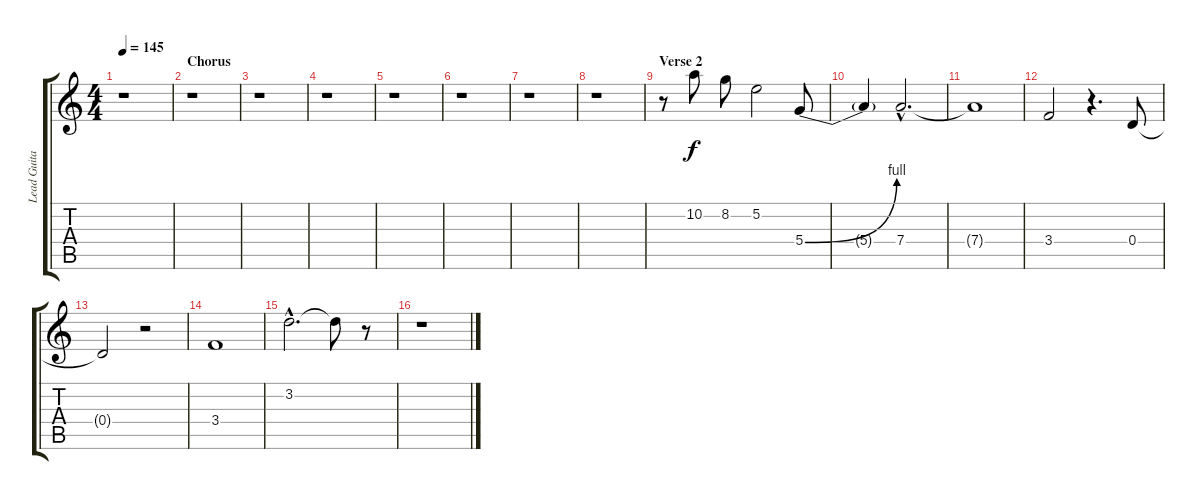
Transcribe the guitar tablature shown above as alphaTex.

\track ("Lead Guitar" "Lead Guita") {instrument distortionguitar}
\staff {score tabs}
\tuning (E4 B3 G3 D3 A2 E2) {hide}
\ts (4 4)
\tempo 145
\clef g2
\ks c
r.1{dy f} |
\section ("" "Chorus")
r.1 |
r.1 |
r.1 |
r.1 |
r.1 |
r.1 |
r.1 |
\section ("" "Verse 2")
r.8 10.2.8 8.2.8 5.2.2 5.4{be (bend 0 0 60 4)}.8 |
5.4{t}.4 7.4{hac}.2{d} |
7.4{t}.1 |
3.4.2 r.4{d} 0.4.8 |
0.4{t}.2 r.2 |
3.4.1 |
3.2{hac}.2{d} 3.2{t}.8 r.8 |
r.1
